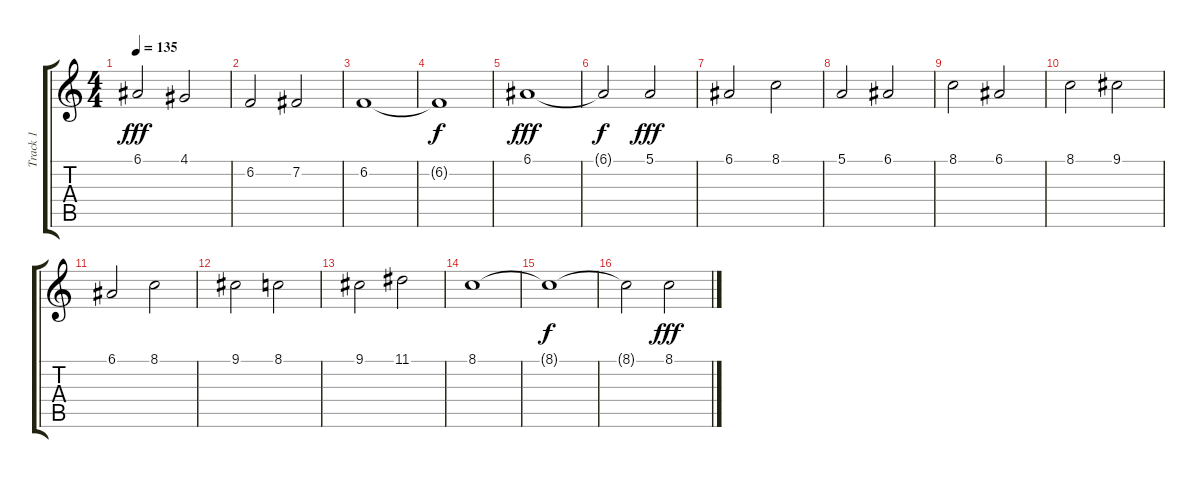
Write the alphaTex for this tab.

\track ("Track 1" "Track 1") {instrument synthstrings1}
\staff {score tabs}
\tuning (E4 B3 G3 D3 A2 E2) {hide}
\ts (4 4)
\tempo 135
\clef g2
\ks c
6.1.2{dy fff} 4.1.2 |
6.2.2 7.2.2 |
6.2.1{volume 10} |
6.2{t}.1{dy f} |
6.1.1{dy fff volume 10} |
6.1{t}.2{dy f} 5.1.2{dy fff} |
6.1.2 8.1.2 |
5.1.2 6.1.2 |
8.1.2 6.1.2 |
8.1.2 9.1.2 |
6.1.2 8.1.2 |
9.1.2 8.1.2 |
9.1.2 11.1.2 |
8.1.1 |
8.1{t}.1{dy f} |
8.1{t}.2 8.1.2{dy fff}
